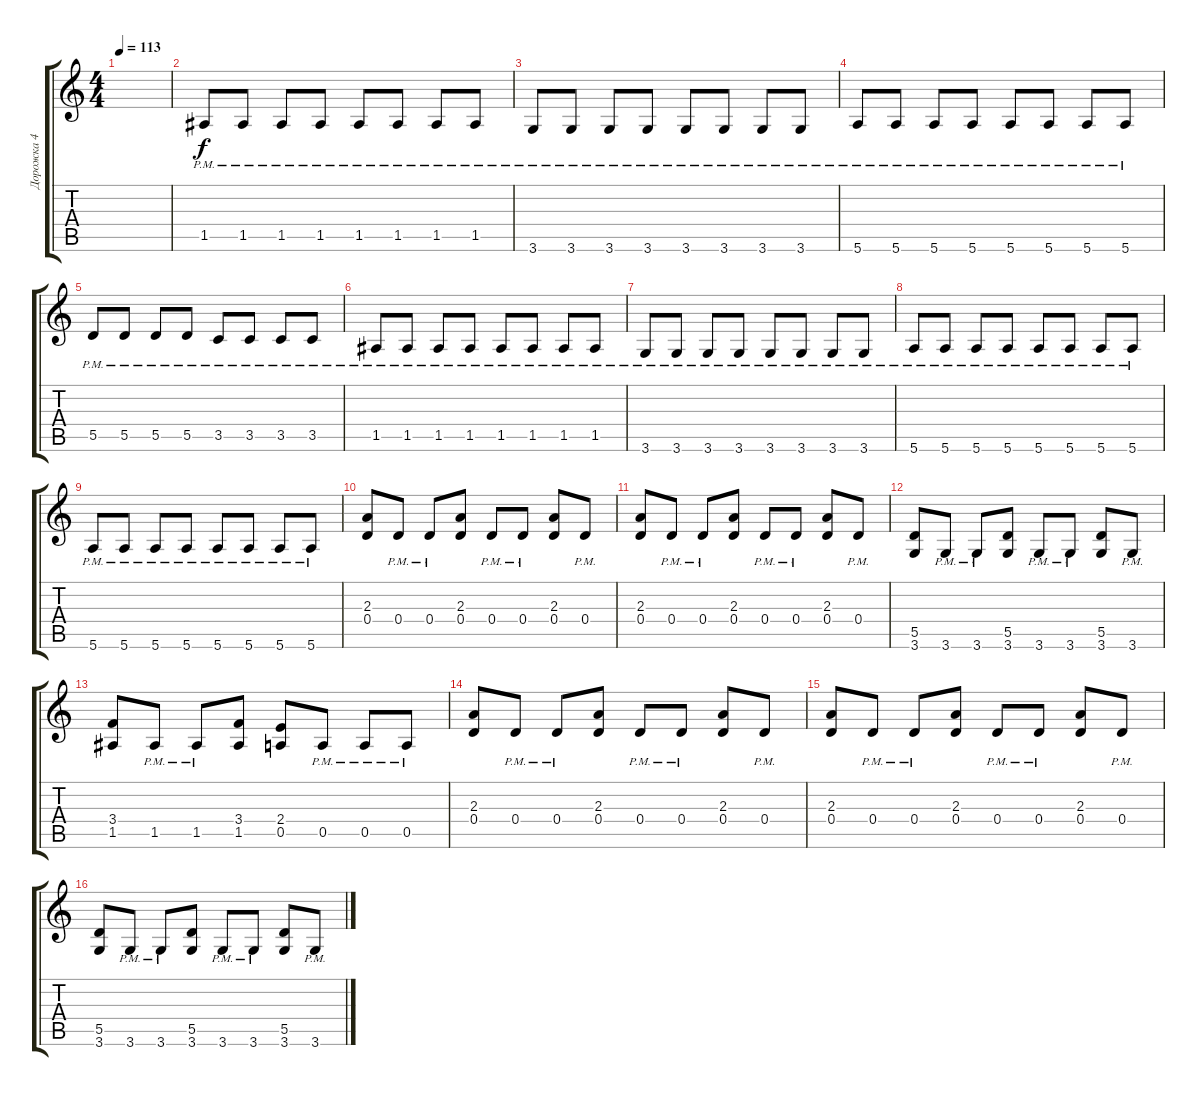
\track ("Дорожка 4" "Дорожка 4") {instrument distortionguitar}
\staff {score tabs}
\tuning (E4 B3 G3 D3 A2 E2) {hide}
\ts (4 4)
\tempo 113
\clef g2
\ks c
|
1.5{pm}.8 1.5{pm}.8 1.5{pm}.8 1.5{pm}.8 1.5{pm}.8 1.5{pm}.8 1.5{pm}.8 1.5{pm}.8 |
3.6{pm}.8 3.6{pm}.8 3.6{pm}.8 3.6{pm}.8 3.6{pm}.8 3.6{pm}.8 3.6{pm}.8 3.6{pm}.8 |
5.6{pm}.8 5.6{pm}.8 5.6{pm}.8 5.6{pm}.8 5.6{pm}.8 5.6{pm}.8 5.6{pm}.8 5.6{pm}.8 |
5.5{pm}.8 5.5{pm}.8 5.5{pm}.8 5.5{pm}.8 3.5{pm}.8 3.5{pm}.8 3.5{pm}.8 3.5{pm}.8 |
1.5{pm}.8 1.5{pm}.8 1.5{pm}.8 1.5{pm}.8 1.5{pm}.8 1.5{pm}.8 1.5{pm}.8 1.5{pm}.8 |
3.6{pm}.8 3.6{pm}.8 3.6{pm}.8 3.6{pm}.8 3.6{pm}.8 3.6{pm}.8 3.6{pm}.8 3.6{pm}.8 |
5.6{pm}.8 5.6{pm}.8 5.6{pm}.8 5.6{pm}.8 5.6{pm}.8 5.6{pm}.8 5.6{pm}.8 5.6{pm}.8 |
5.6{pm}.8 5.6{pm}.8 5.6{pm}.8 5.6{pm}.8 5.6{pm}.8 5.6{pm}.8 5.6{pm}.8 5.6{pm}.8 |
(2.3 0.4).8 0.4{pm}.8 0.4{pm}.8 (2.3 0.4).8 0.4{pm}.8 0.4{pm}.8 (2.3 0.4).8 0.4{pm}.8 |
(2.3 0.4).8 0.4{pm}.8 0.4{pm}.8 (2.3 0.4).8 0.4{pm}.8 0.4{pm}.8 (2.3 0.4).8 0.4{pm}.8 |
(5.5 3.6).8 3.6{pm}.8 3.6{pm}.8 (5.5 3.6).8 3.6{pm}.8 3.6{pm}.8 (5.5 3.6).8 3.6{pm}.8 |
(3.4 1.5).8 1.5{pm}.8 1.5{pm}.8 (3.4 1.5).8 (2.4 0.5).8 0.5{pm}.8 0.5{pm}.8 0.5{pm}.8 |
(2.3 0.4).8 0.4{pm}.8 0.4{pm}.8 (2.3 0.4).8 0.4{pm}.8 0.4{pm}.8 (2.3 0.4).8 0.4{pm}.8 |
(2.3 0.4).8 0.4{pm}.8 0.4{pm}.8 (2.3 0.4).8 0.4{pm}.8 0.4{pm}.8 (2.3 0.4).8 0.4{pm}.8 |
(5.5 3.6).8 3.6{pm}.8 3.6{pm}.8 (5.5 3.6).8 3.6{pm}.8 3.6{pm}.8 (5.5 3.6).8 3.6{pm}.8
